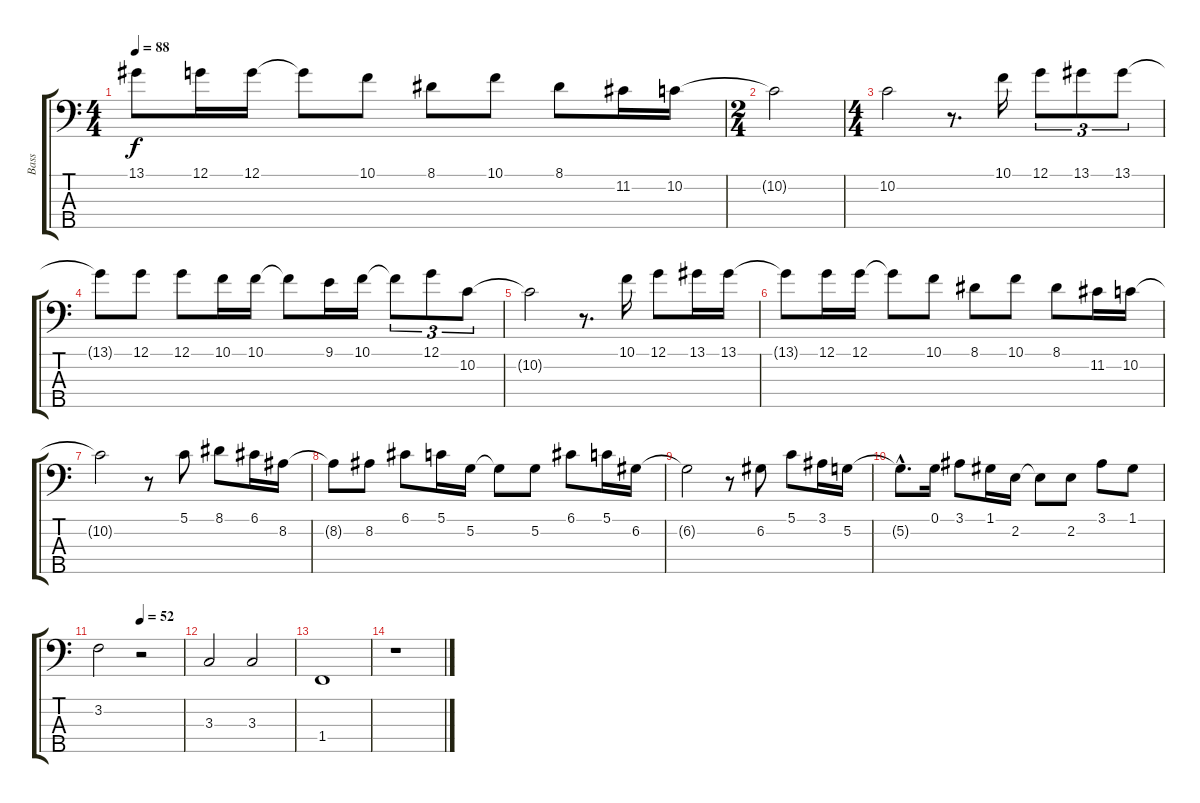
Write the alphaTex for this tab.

\track ("Bass" "Bass") {instrument electricbassfinger}
\staff {score tabs}
\tuning (G2 D2 A1 E1 B0) {hide}
\ts (4 4)
\tempo 88
\clef f4
\ks c
13.1{t}.8{dy f} 12.1.16 12.1.16 12.1{t}.8 10.1.8 8.1.8 10.1.8 8.1.8 11.2.16 10.2.16 |
\ts (2 4)
10.2{t}.2 |
\ts (4 4)
10.2.2 r.8{d} 10.1.16 12.1.8{tu (3 2)} 13.1.8{tu (3 2)} 13.1.8{tu (3 2)} |
13.1{t}.8 12.1.8 12.1.8 10.1.16 10.1.16 10.1{t}.8 9.1.16 10.1.16 10.1{t}.8{tu (3 2)} 12.1.8{tu (3 2)} 10.2.8{tu (3 2)} |
10.2{t}.2 r.8{d} 10.1.16 12.1.8 13.1.16 13.1.16 |
13.1{t}.8 12.1.16 12.1.16 12.1{t}.8 10.1.8 8.1.8 10.1.8 8.1.8 11.2.16 10.2.16 |
10.2{t}.2 r.8 5.1.8 8.1.8 6.1.16 8.2.16 |
8.2{t}.8 8.2.8 6.1.8 5.1.16 5.2.16 5.2{t}.8 5.2.8 6.1.8 5.1.16 6.2.16 |
6.2{t}.2 r.8 6.2.8 5.1.8 3.1.16 5.2.16 |
5.2{hac t}.8{d} 0.1.16 3.1.8 1.1.16 2.2.16 2.2{t}.8 2.2.8 3.1.8 1.1.8 |
\tempo (52 0.5)
3.2.2 r.2 |
3.3.2 3.3.2 |
1.4.1 |
r.1
